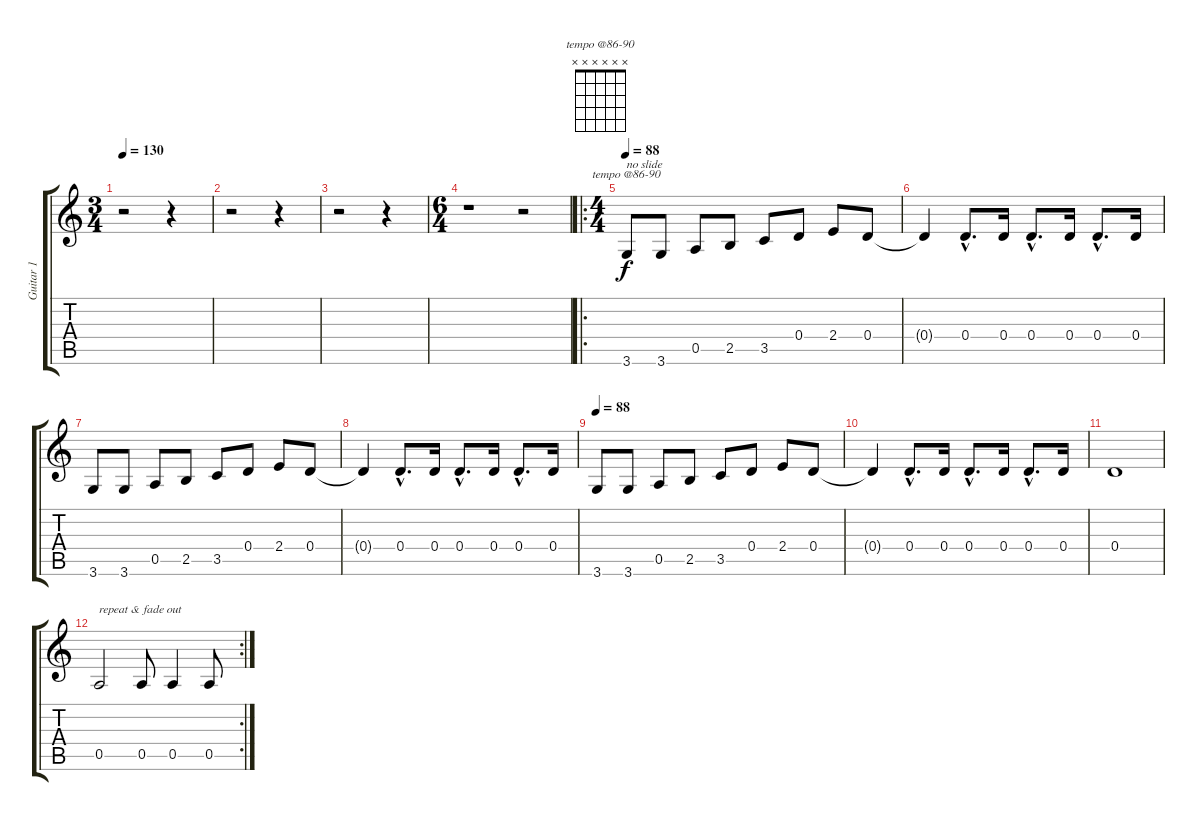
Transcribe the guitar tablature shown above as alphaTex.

\track ("Guitar 1" "Guitar 1") {instrument electricguitarclean}
\staff {score tabs}
\tuning (E4 B3 G3 D3 A2 E2) {hide}
\chord ("tempo @86-90" x x x x x x)
\ts (3 4)
\tempo 130
\clef g2
\ks c
r.2{dy f} r.4 |
r.2 r.4 |
r.2 r.4 |
\ts (6 4)
r.1 r.2 |
\ro
\ts (4 4)
\tempo 88
3.6.8{ch "tempo @86-90" txt "no slide"} 3.6.8 0.5.8 2.5.8 3.5.8 0.4.8 2.4.8 0.4.8 |
0.4{t}.4 0.4{hac}.8{d} 0.4.16 0.4{hac}.8{d} 0.4.16 0.4{hac}.8{d} 0.4.16 |
3.6.8 3.6.8 0.5.8 2.5.8 3.5.8 0.4.8 2.4.8 0.4.8 |
0.4{t}.4 0.4{hac}.8{d} 0.4.16 0.4{hac}.8{d} 0.4.16 0.4{hac}.8{d} 0.4.16 |
\tempo 88
3.6.8 3.6.8 0.5.8 2.5.8 3.5.8 0.4.8 2.4.8 0.4.8 |
0.4{t}.4 0.4{hac}.8{d} 0.4.16 0.4{hac}.8{d} 0.4.16 0.4{hac}.8{d} 0.4.16 |
0.4.1 |
\rc 2
0.5.2{txt "repeat & fade out"} 0.5.8 0.5.4 0.5.8
